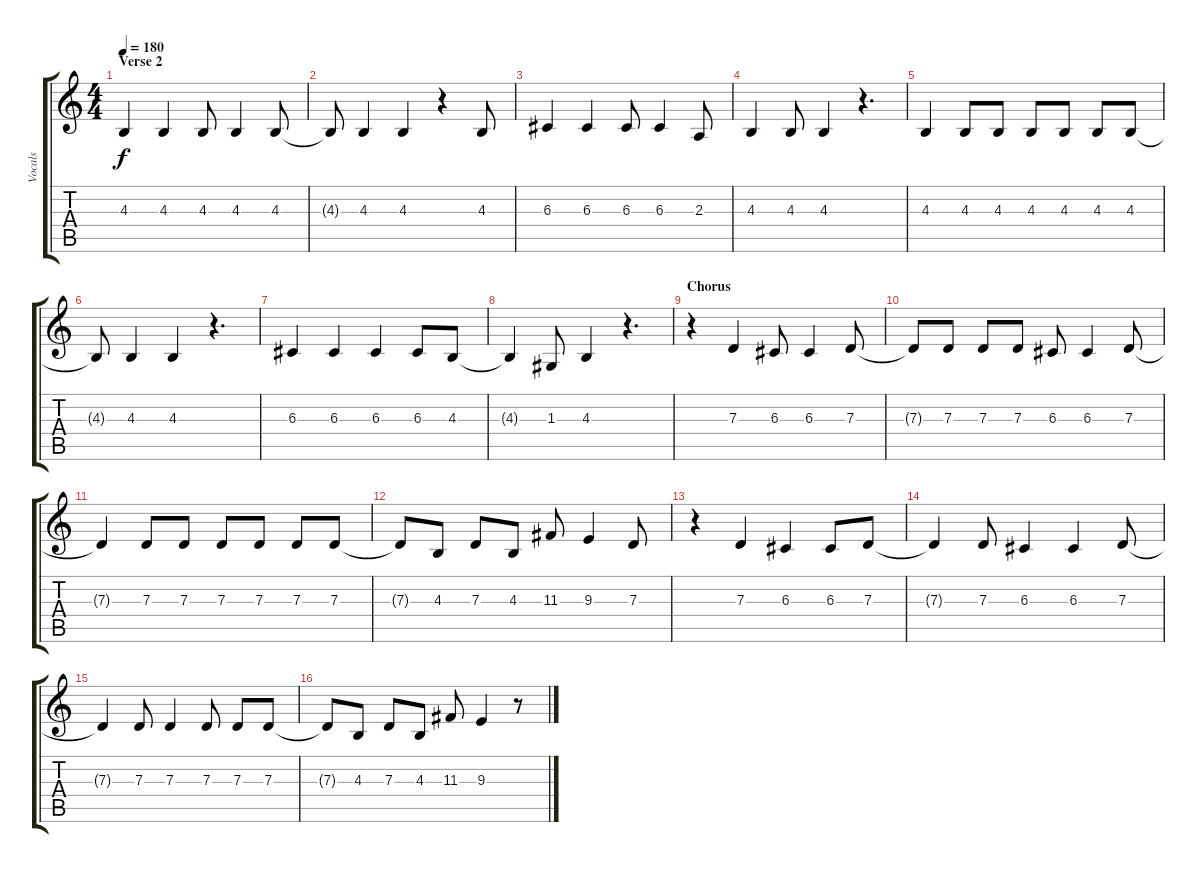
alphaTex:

\track ("Vocals" "Vocals") {instrument sopranosax}
\staff {score tabs}
\tuning (E4 B3 G3 D3 A2 E2) {hide}
\ts (4 4)
\section ("" "Verse 2")
\tempo 180
\clef g2
\ks c
4.3.4{dy f} 4.3.4 4.3.8 4.3.4 4.3.8 |
4.3{t}.8 4.3.4 4.3.4 r.4 4.3.8 |
6.3.4 6.3.4 6.3.8 6.3.4 2.3.8 |
4.3.4 4.3.8 4.3.4 r.4{d} |
4.3.4 4.3.8 4.3.8 4.3.8 4.3.8 4.3.8 4.3.8 |
4.3{t}.8 4.3.4 4.3.4 r.4{d} |
6.3.4 6.3.4 6.3.4 6.3.8 4.3.8 |
4.3{t}.4 1.3.8 4.3.4 r.4{d} |
\section ("" "Chorus")
r.4 7.3.4 6.3.8 6.3.4 7.3.8 |
7.3{t}.8 7.3.8 7.3.8 7.3.8 6.3.8 6.3.4 7.3.8 |
7.3{t}.4 7.3.8 7.3.8 7.3.8 7.3.8 7.3.8 7.3.8 |
7.3{t}.8 4.3.8 7.3.8 4.3.8 11.3.8 9.3.4 7.3.8 |
r.4 7.3.4 6.3.4 6.3.8 7.3.8 |
7.3{t}.4 7.3.8 6.3.4 6.3.4 7.3.8 |
7.3{t}.4 7.3.8 7.3.4 7.3.8 7.3.8 7.3.8 |
7.3{t}.8 4.3.8 7.3.8 4.3.8 11.3.8 9.3.4 r.8
